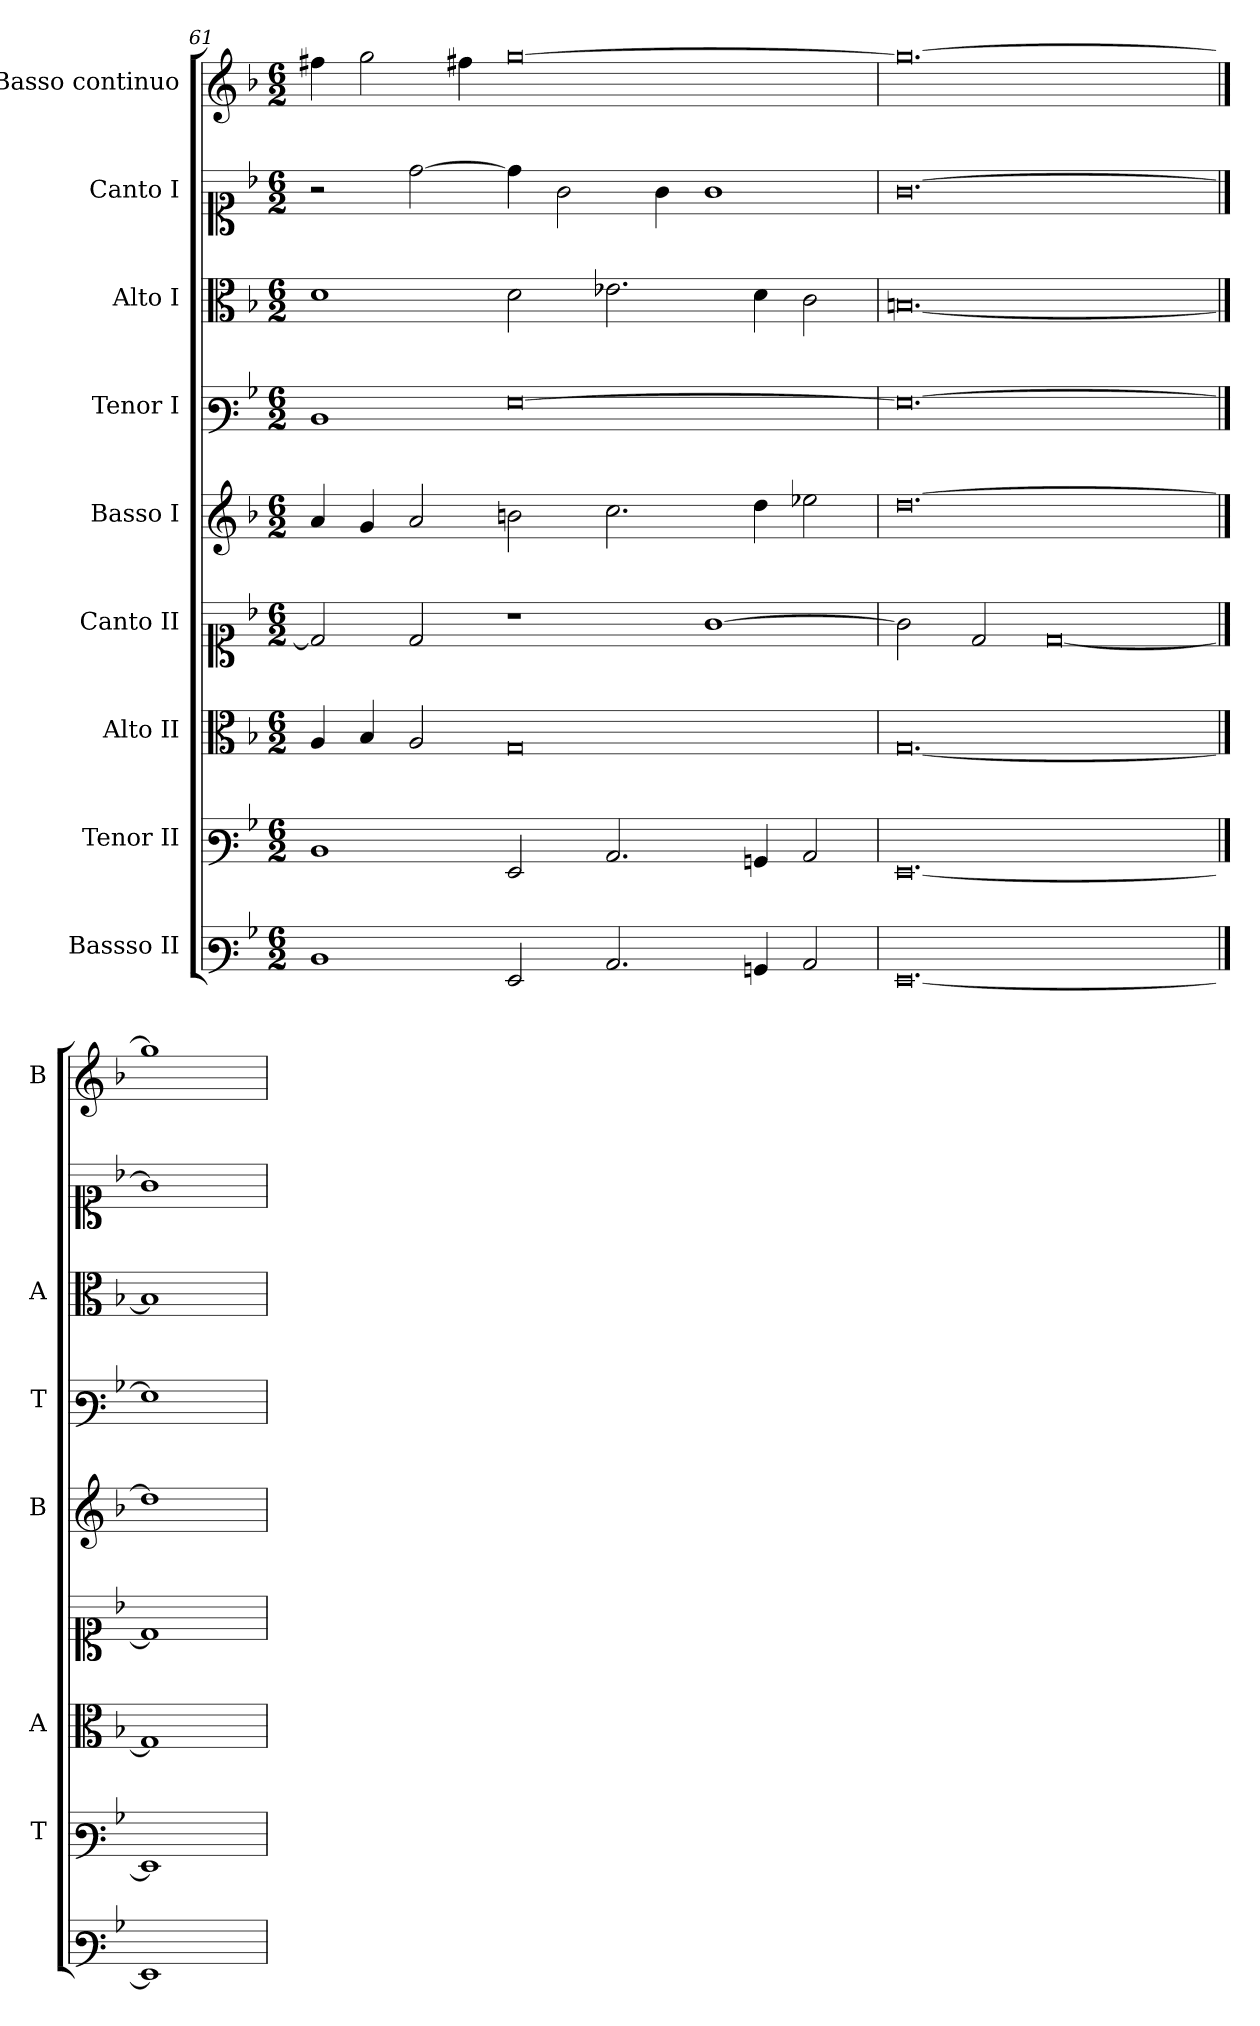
**kern	**kern	**kern	**kern	**kern	**kern	**kern	**kern	**kern
*part9	*part8	*part7	*part6	*part5	*part4	*part3	*part2	*part1
*staff9	*staff8	*staff7	*staff6	*staff5	*staff4	*staff3	*staff2	*staff1
*I"Bassso II	*I"Tenor II	*I"Alto II	*I"Canto II	*I"Basso I	*I"Tenor I	*I"Alto I	*I"Canto I	*I"Basso continuo
*	*I'T	*I'A	*	*I'B	*I'T	*I'A	*	*I'B
*clefF3	*clefF3	*clefC3	*clefC1	*clefG2	*clefF3	*clefC3	*clefC1	*clefG2
*k[b-]	*k[b-]	*k[b-]	*k[b-]	*k[b-]	*k[b-]	*k[b-]	*k[b-]	*k[b-]
*F:	*F:	*F:	*F:	*F:	*F:	*F:	*F:	*F:
*M6/2	*M6/2	*M6/2	*M6/2	*M6/2	*M6/2	*M6/2	*M6/2	*M6/2
=61	=61	=61	=61	=61	=61	=61	=61	=61
1D	1D	4A	2d]	4a	1D	1d	2r	4ff#X
.	.	4B-	.	4g	.	.	.	2gg
.	.	2A	2d	2a	.	.	[2dd	.
.	.	.	.	.	.	.	.	4ff#X
2GG	2GG	0G	1r	2bn	[0G	2d	4dd]	[0gg
.	.	.	.	.	.	.	2g	.
2.C	2.C	.	.	2.cc	.	2.e-X	.	.
.	.	.	.	.	.	.	4g	.
.	.	.	[1g	.	.	.	1g	.
4BBn	4BBn	.	.	4dd	.	4d	.	.
2C	2C	.	.	2ee-X	.	2c	.	.
=62	=62	=62	=62	=62	=62	=62	=62	=62
[0.GG	[0.GG	[0.G	2g]	[0.dd	0.G_	[0.Bn	[0.g	0.gg_
.	.	.	2d	.	.	.	.	.
.	.	.	[0d	.	.	.	.	.
==63	==63	==63	==63	==63	==63	==63	==63	==63
1GG]	1GG]	1G]	1d]	1dd]	1G]	1B]	1g]	1gg]
=	=	=	=	=	=	=	=	=
*-	*-	*-	*-	*-	*-	*-	*-	*-
